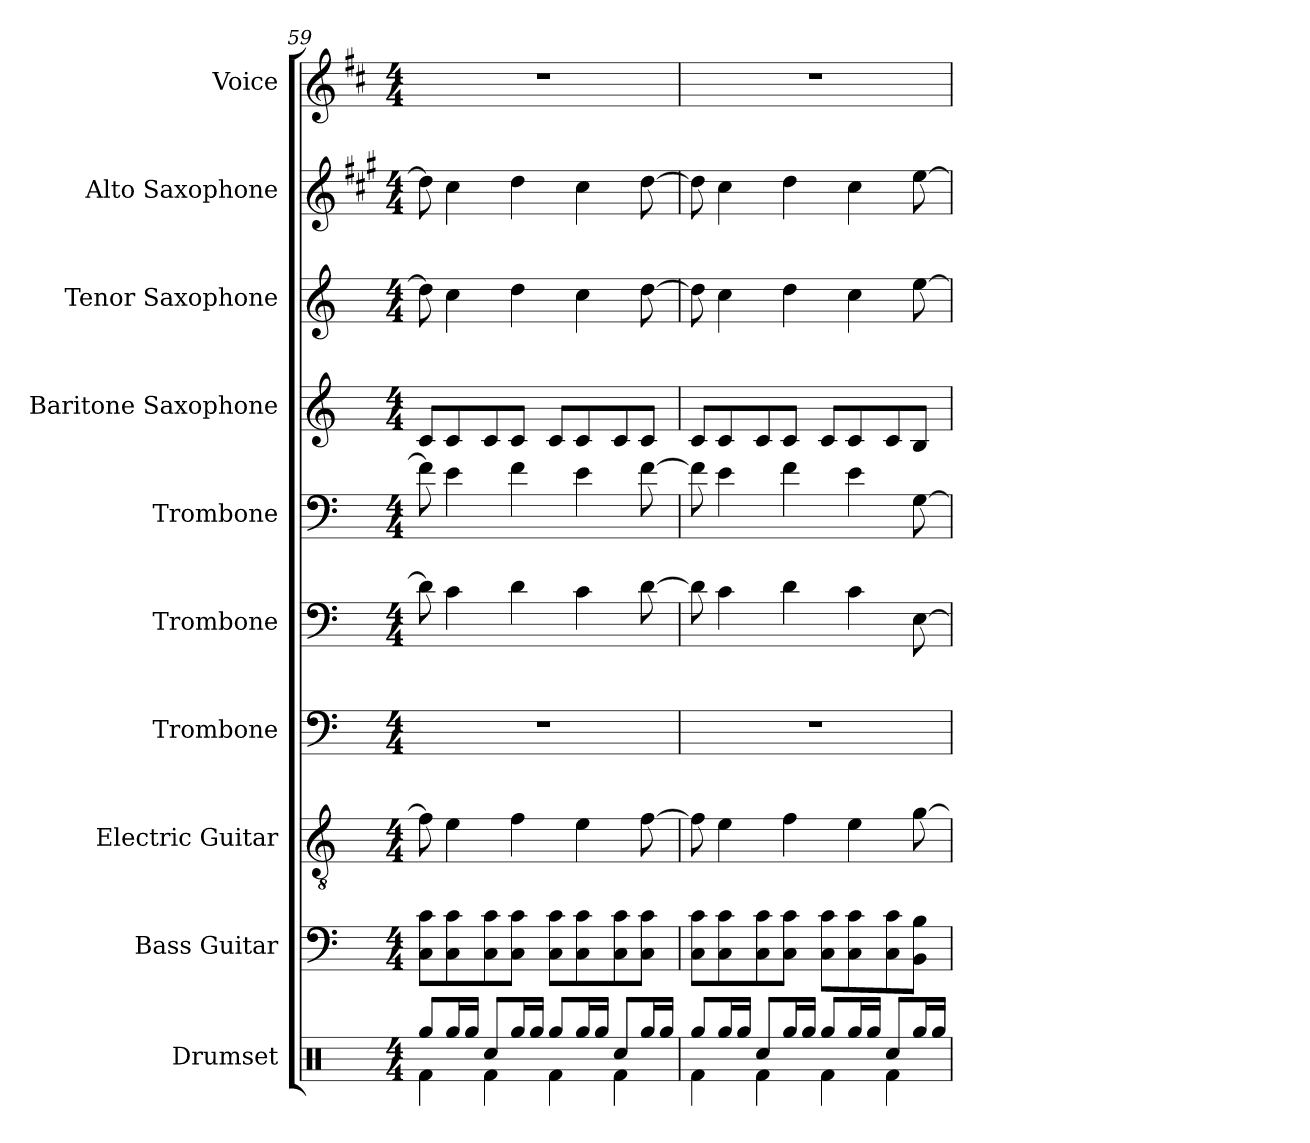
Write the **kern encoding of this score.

**kern	**kern	**kern	**kern	**kern	**kern	**kern	**kern	**kern	**kern
*part10	*part9	*part8	*part7	*part6	*part5	*part4	*part3	*part2	*part1
*staff10	*staff9	*staff8	*staff7	*staff6	*staff5	*staff4	*staff3	*staff2	*staff1
*I"Drumset	*I"Bass Guitar	*I"Electric Guitar	*I"Trombone	*I"Trombone	*I"Trombone	*I"Baritone Saxophone	*I"Tenor Saxophone	*I"Alto Saxophone	*I"Voice
*I'Drs.	*I'B. Guit.	*I'El. Guit.	*I'Tbn.	*I'Tbn.	*I'Tbn.	*I'Bar. Sax.	*I'T. Sax.	*I'A. Sax.	*I'Vo.
*clefX	*clefF4	*clefGv2	*clefF4	*clefF4	*clefF4	*clefG2	*clefG2	*clefG2	*clefG2
*	*ITrd7c12	*	*	*	*	*ITrd12c21	*ITrd8c14	*ITrd5c9	*ITrd1c2
*k[]	*k[]	*k[]	*k[]	*k[]	*k[]	*k[]	*k[]	*k[]	*k[]
*M4/4	*M4/4	*M4/4	*M4/4	*M4/4	*M4/4	*M4/4	*M4/4	*M4/4	*M4/4
=59	=59	=59	=59	=59	=59	=59	=59	=59	=59
*^	*	*	*	*	*	*	*	*	*
8Rgg/L	4Rf\	8CC\ 8C\L	8f\]	1r	8d\]	8f\]	8C/L	8d\]	8f\]	1r
16Rgg/L	.	8CC\ 8C\	4e\	.	4c\	4e\	8C/	4c\	4e\	.
16Rgg/JJ	.	.	.	.	.	.	.	.	.	.
8Rcc/L	4Rf\	8CC\ 8C\	.	.	.	.	8C/	.	.	.
16Rgg/L	.	8CC\ 8C\J	4f\	.	4d\	4f\	8C/J	4d\	4f\	.
16Rgg/JJ	.	.	.	.	.	.	.	.	.	.
8Rgg/L	4Rf\	8CC\ 8C\L	.	.	.	.	8C/L	.	.	.
16Rgg/L	.	8CC\ 8C\	4e\	.	4c\	4e\	8C/	4c\	4e\	.
16Rgg/JJ	.	.	.	.	.	.	.	.	.	.
8Rcc/L	4Rf\	8CC\ 8C\	.	.	.	.	8C/	.	.	.
16Rgg/L	.	8CC\ 8C\J	[8f\	.	[8d\	[8f\	8C/J	[8d\	[8f\	.
16Rgg/JJ	.	.	.	.	.	.	.	.	.	.
=60	=60	=60	=60	=60	=60	=60	=60	=60	=60	=60
8Rgg/L	4Rf\	8CC\ 8C\L	8f\]	1r	8d\]	8f\]	8C/L	8d\]	8f\]	1r
16Rgg/L	.	8CC\ 8C\	4e\	.	4c\	4e\	8C/	4c\	4e\	.
16Rgg/JJ	.	.	.	.	.	.	.	.	.	.
8Rcc/L	4Rf\	8CC\ 8C\	.	.	.	.	8C/	.	.	.
16Rgg/L	.	8CC\ 8C\J	4f\	.	4d\	4f\	8C/J	4d\	4f\	.
16Rgg/JJ	.	.	.	.	.	.	.	.	.	.
8Rgg/L	4Rf\	8CC\ 8C\L	.	.	.	.	8C/L	.	.	.
16Rgg/L	.	8CC\ 8C\	4e\	.	4c\	4e\	8C/	4c\	4e\	.
16Rgg/JJ	.	.	.	.	.	.	.	.	.	.
8Rcc/L	4Rf\	8CC\ 8C\	.	.	.	.	8C/	.	.	.
16Rgg/L	.	8BBB\ 8BB\J	[8g\	.	[8E\	[8G\	8BB/J	[8e\	[8g\	.
16Rgg/JJ	.	.	.	.	.	.	.	.	.	.
*v	*v	*	*	*	*	*	*	*	*	*
=	=	=	=	=	=	=	=	=	=
*-	*-	*-	*-	*-	*-	*-	*-	*-	*-
